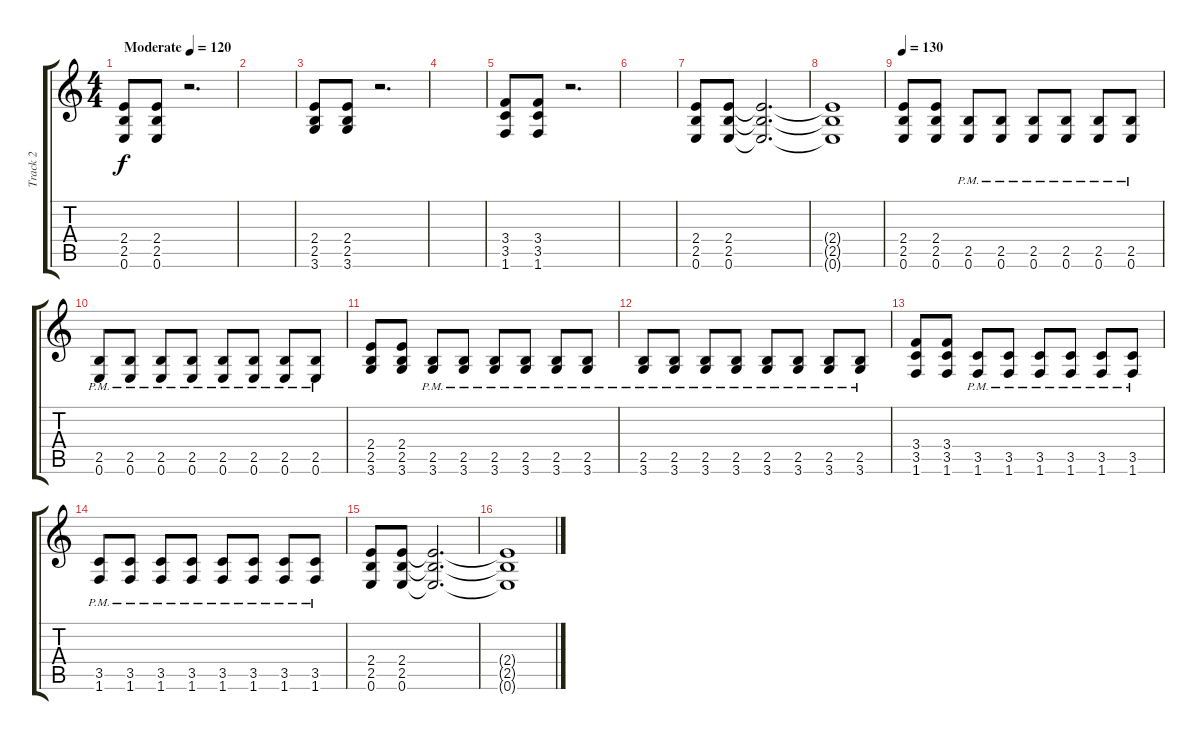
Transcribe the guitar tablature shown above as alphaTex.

\track ("Track 2" "Track 2") {instrument distortionguitar}
\staff {score tabs}
\tuning (E4 B3 G3 D3 A2 E2) {hide}
\ts (4 4)
\tempo (120 "Moderate")
\clef g2
\ks c
(2.4 2.5 0.6).8{dy f instrument distortionguitar} (2.4 2.5 0.6).8 r.2{d} |
|
(2.4 2.5 3.6).8 (2.4 2.5 3.6).8 r.2{d} |
|
(3.4 3.5 1.6).8 (3.4 3.5 1.6).8 r.2{d} |
|
(2.4 2.5 0.6).8 (2.4 2.5 0.6).8 (2.4{t} 2.5{t} 0.6{t}).2{d} |
(2.4{t} 2.5{t} 0.6{t}).1 |
\tempo 130
(2.4 2.5 0.6).8 (2.4 2.5 0.6).8 (2.5{pm} 0.6{pm}).8 (2.5{pm} 0.6{pm}).8 (2.5{pm} 0.6{pm}).8 (2.5{pm} 0.6{pm}).8 (2.5{pm} 0.6{pm}).8 (2.5{pm} 0.6{pm}).8 |
(2.5{pm} 0.6{pm}).8 (2.5{pm} 0.6{pm}).8 (2.5{pm} 0.6{pm}).8 (2.5{pm} 0.6{pm}).8 (2.5{pm} 0.6{pm}).8 (2.5{pm} 0.6{pm}).8 (2.5{pm} 0.6{pm}).8 (2.5{pm} 0.6{pm}).8 |
(2.4 2.5 3.6).8 (2.4 2.5 3.6).8 (2.5{pm} 3.6{pm}).8 (2.5{pm} 3.6{pm}).8 (2.5{pm} 3.6{pm}).8 (2.5{pm} 3.6{pm}).8 (2.5{pm} 3.6{pm}).8 (2.5{pm} 3.6{pm}).8 |
(2.5{pm} 3.6{pm}).8 (2.5{pm} 3.6{pm}).8 (2.5{pm} 3.6{pm}).8 (2.5{pm} 3.6{pm}).8 (2.5{pm} 3.6{pm}).8 (2.5{pm} 3.6{pm}).8 (2.5{pm} 3.6{pm}).8 (2.5{pm} 3.6{pm}).8 |
(3.4 3.5 1.6).8 (3.4 3.5 1.6).8 (3.5{pm} 1.6{pm}).8 (3.5{pm} 1.6{pm}).8 (3.5{pm} 1.6{pm}).8 (3.5{pm} 1.6{pm}).8 (3.5{pm} 1.6{pm}).8 (3.5{pm} 1.6{pm}).8 |
(3.5{pm} 1.6{pm}).8 (3.5{pm} 1.6{pm}).8 (3.5{pm} 1.6{pm}).8 (3.5{pm} 1.6{pm}).8 (3.5{pm} 1.6{pm}).8 (3.5{pm} 1.6{pm}).8 (3.5{pm} 1.6{pm}).8 (3.5{pm} 1.6{pm}).8 |
(2.4 2.5 0.6).8 (2.4 2.5 0.6).8 (2.4{t} 2.5{t} 0.6{t}).2{d} |
(2.4{t} 2.5{t} 0.6{t}).1
